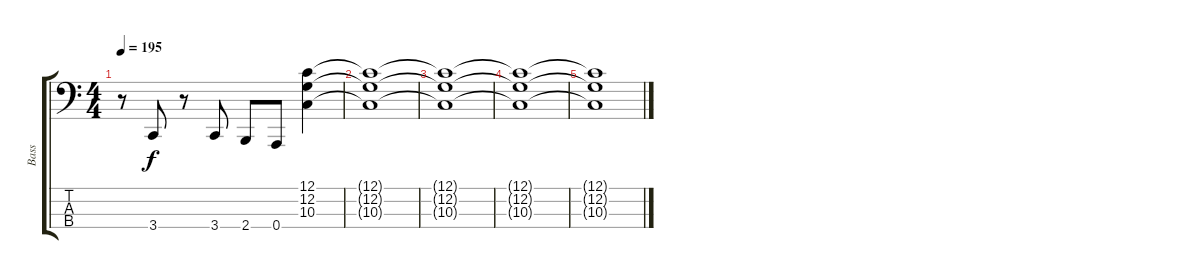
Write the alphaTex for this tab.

\track ("Bass" "Bass") {instrument electricbasspick}
\staff {score tabs}
\tuning (C2 G1 D1 A0) {hide}
\ts (4 4)
\tempo 195
\clef f4
\ks c
r.8{dy f} 3.4.8 r.8 3.4.8 2.4.8 0.4.8 (12.1 12.2 10.3).4{volume 0} |
(12.1{t} 12.2{t} 10.3{t}).1 |
(12.1{t} 12.2{t} 10.3{t}).1 |
(12.1{t} 12.2{t} 10.3{t}).1 |
(12.1{t} 12.2{t} 10.3{t}).1
